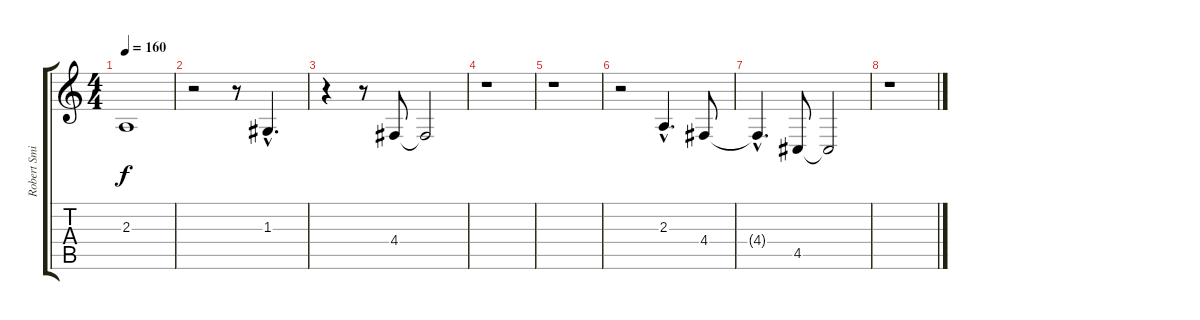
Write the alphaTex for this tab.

\track ("Robert Smith vocal" "Robert Smi") {instrument voiceoohs}
\staff {score tabs}
\tuning (E4 B3 G3 D3 A2 E2) {hide}
\ts (4 4)
\section ("" "")
\tempo 160
\clef g2
\ks c
2.3.1{dy f} |
r.2 r.8 1.3{hac}.4{d} |
r.4 r.8 4.4.8 4.4{t}.2 |
r.1 |
r.1 |
r.2 2.3{hac}.4{d} 4.4.8 |
\section ("" "")
4.4{hac t}.4{d} 4.5.8 4.5{t}.2 |
r.1
